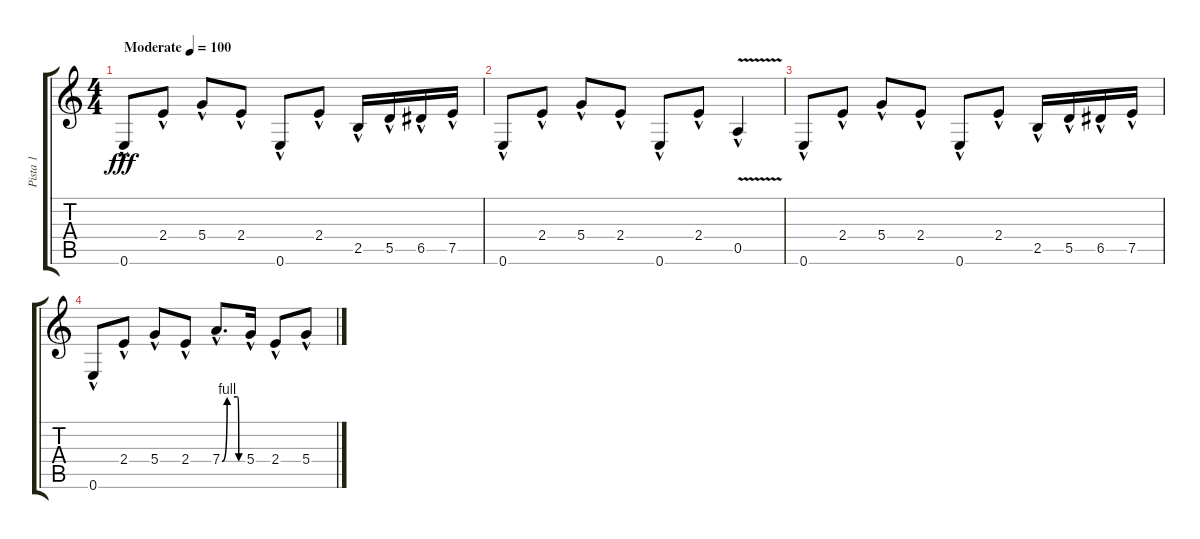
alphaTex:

\track ("Pista 1" "Pista 1") {instrument overdrivenguitar}
\staff {score tabs}
\tuning (E4 B3 G3 D3 A2 E2) {hide}
\ts (4 4)
\tempo (100 "Moderate")
\clef g2
\ks c
0.6{hac}.8{dy fff instrument overdrivenguitar} 2.4{hac}.8 5.4{hac}.8 2.4{hac}.8 0.6{hac}.8 2.4{hac}.8 2.5{hac}.16 5.5{hac}.16 6.5{hac}.16 7.5{hac}.16 |
0.6{hac}.8 2.4{hac}.8 5.4{hac}.8 2.4{hac}.8 0.6{hac}.8 2.4{hac}.8 0.5{v hac}.4 |
0.6{hac}.8 2.4{hac}.8 5.4{hac}.8 2.4{hac}.8 0.6{hac}.8 2.4{hac}.8 2.5{hac}.16 5.5{hac}.16 6.5{hac}.16 7.5{hac}.16 |
0.6{hac}.8 2.4{hac}.8 5.4{hac}.8 2.4{hac}.8 7.4{be (custom 0 0 15 4 45 4 49 0 60 0) hac}.8{d} 5.4{hac}.16 2.4{hac}.8 5.4{hac}.8
